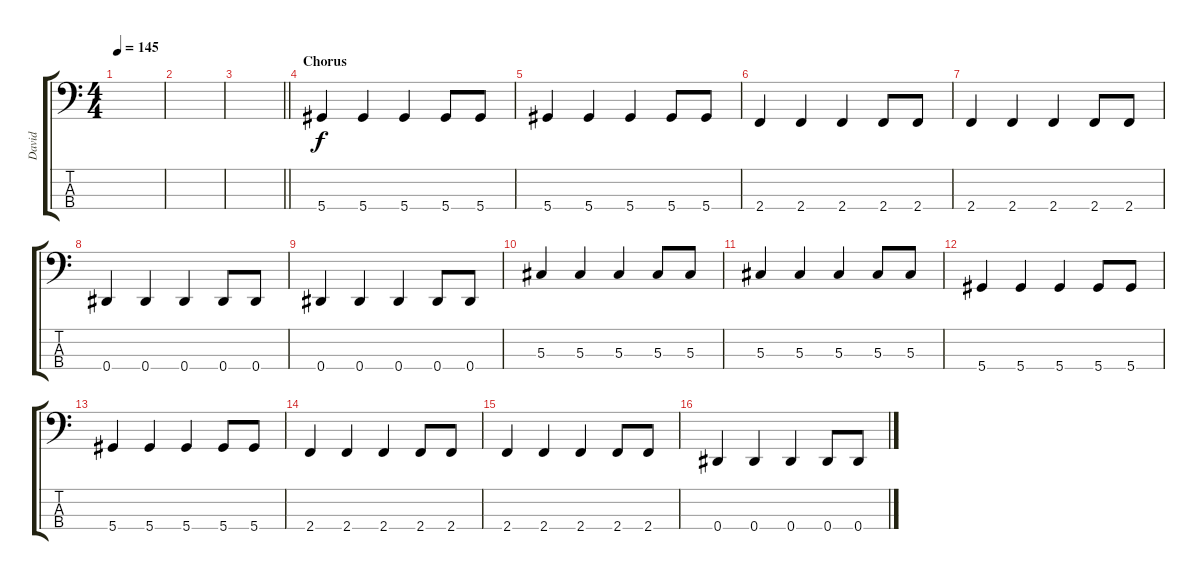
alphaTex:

\track ("David" "David") {instrument electricbassfinger}
\staff {score tabs}
\tuning (Gb2 Db2 Ab1 Eb1) {hide}
\ts (4 4)
\tempo 145
\clef f4
\ks c
|
|
\barLineRight lightlight
|
\section ("" "Chorus")
5.4.4 5.4.4 5.4.4 5.4.8 5.4.8 |
5.4.4 5.4.4 5.4.4 5.4.8 5.4.8 |
2.4.4 2.4.4 2.4.4 2.4.8 2.4.8 |
2.4.4 2.4.4 2.4.4 2.4.8 2.4.8 |
0.4.4 0.4.4 0.4.4 0.4.8 0.4.8 |
0.4.4 0.4.4 0.4.4 0.4.8 0.4.8 |
5.3.4 5.3.4 5.3.4 5.3.8 5.3.8 |
5.3.4 5.3.4 5.3.4 5.3.8 5.3.8 |
5.4.4 5.4.4 5.4.4 5.4.8 5.4.8 |
5.4.4 5.4.4 5.4.4 5.4.8 5.4.8 |
2.4.4 2.4.4 2.4.4 2.4.8 2.4.8 |
2.4.4 2.4.4 2.4.4 2.4.8 2.4.8 |
0.4.4 0.4.4 0.4.4 0.4.8 0.4.8
